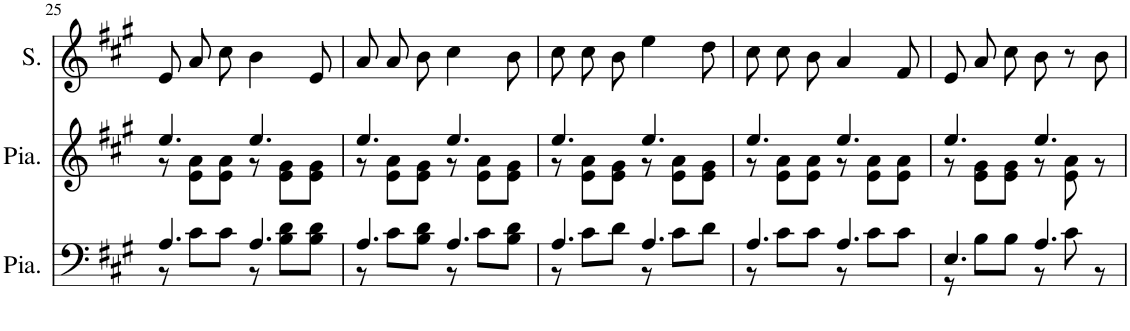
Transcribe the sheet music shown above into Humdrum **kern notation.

**kern	**kern	**kern
*part3	*part2	*part1
*staff3	*staff2	*staff1
*I"Piano	*I"Piano	*I"Soprano
*I'Pia.	*I'Pia.	*I'S.
!!LO:PB:g=z
*clefF4	*clefG2	*clefG2
*	*	*Trd1c2
*k[f#c#g#]	*k[f#c#g#]	*k[f#c#g#]
*M6/8	*M6/8	*M6/8
=25	=25	=25
*^	*^	*
4.A/	8r	4.ee/	8r	8e/L
.	8c#\L	.	8e\ 8a\L	8a/
.	8c#\J	.	8e\ 8a\J	8cc#/J
4.A/	8r	4.ee/	8r	4b\
.	8B\ 8d\L	.	8e\ 8g#\L	.
.	8B\ 8d\J	.	8e\ 8g#\J	8e/
=26	=26	=26	=26	=26
4.A/	8r	4.ee/	8r	8a/L
.	8c#\L	.	8e\ 8a\L	8a/
.	8B\ 8d\J	.	8e\ 8g#\J	8b/J
4.A/	8r	4.ee/	8r	4cc#\
.	8c#\L	.	8e\ 8a\L	.
.	8B\ 8d\J	.	8e\ 8g#\J	8b\
=27	=27	=27	=27	=27
4.A/	8r	4.ee/	8r	8cc#\L
.	8c#\L	.	8e\ 8a\L	8cc#\
.	8d\J	.	8e\ 8g#\J	8b\J
4.A/	8r	4.ee/	8r	4ee\
.	8c#\L	.	8e\ 8a\L	.
.	8d\J	.	8e\ 8g#\J	8dd\
=28	=28	=28	=28	=28
4.A/	8r	4.ee/	8r	8cc#\L
.	8c#\L	.	8e\ 8a\L	8cc#\
.	8c#\J	.	8e\ 8a\J	8b\J
4.A/	8r	4.ee/	8r	4a/
.	8c#\L	.	8e\ 8a\L	.
.	8c#\J	.	8e\ 8a\J	8f#/
=29	=29	=29	=29	=29
4.E/	8r	4.ee/	8r	8e/L
.	8B\L	.	8e\ 8g#\L	8a/
.	8B\J	.	8e\ 8g#\J	8cc#/J
4.A/	8r	4.ee/	8r	8b\
.	8c#\	.	8e\ 8a\	8r
.	8r	.	8r	8b\
*v	*v	*	*	*
*	*v	*v	*
=	=	=
*-	*-	*-
